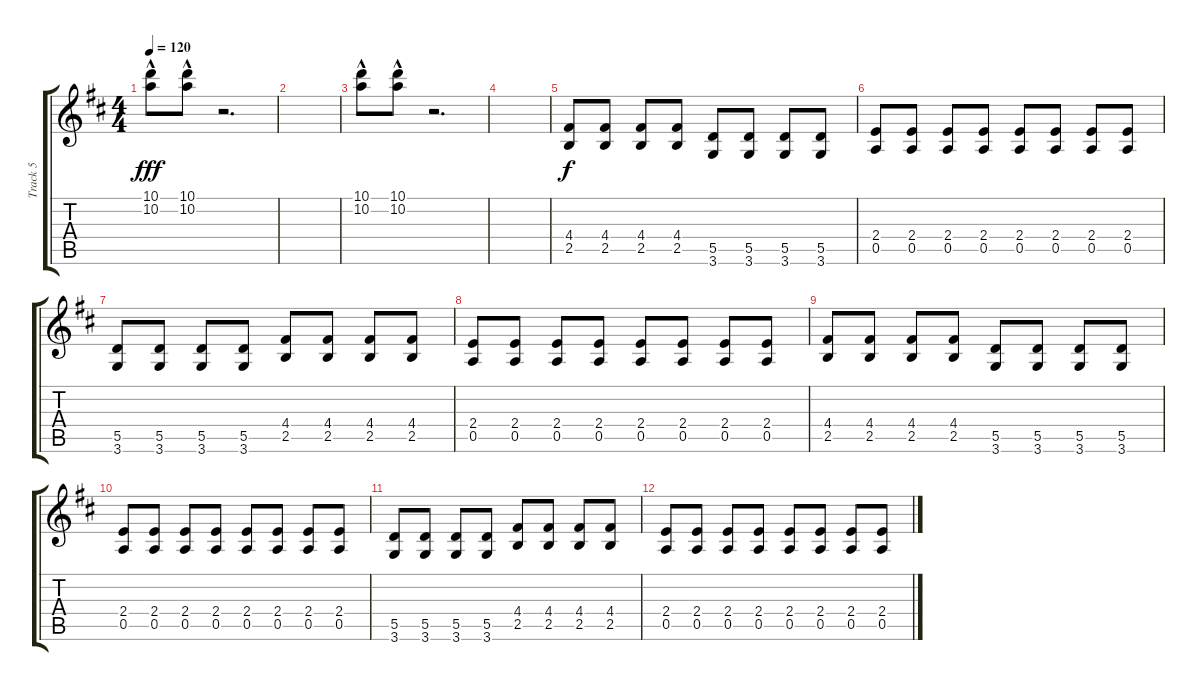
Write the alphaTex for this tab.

\track ("Track 5" "Track 5") {instrument distortionguitar}
\staff {score tabs}
\tuning (E4 B3 G3 D3 A2 E2) {hide}
\ts (4 4)
\tempo 120
\clef g2
\ks d
(10.1 10.2{hac}).8{dy fff} (10.1 10.2{hac}).8 r.2{d} |
|
(10.1 10.2{hac}).8 (10.1 10.2{hac}).8 r.2{d} |
|
(4.4 2.5).8{dy f} (4.4 2.5).8 (4.4 2.5).8 (4.4 2.5).8 (5.5 3.6).8 (5.5 3.6).8 (5.5 3.6).8 (5.5 3.6).8 |
(2.4 0.5).8 (2.4 0.5).8 (2.4 0.5).8 (2.4 0.5).8 (2.4 0.5).8 (2.4 0.5).8 (2.4 0.5).8 (2.4 0.5).8 |
(5.5 3.6).8 (5.5 3.6).8 (5.5 3.6).8 (5.5 3.6).8 (4.4 2.5).8 (4.4 2.5).8 (4.4 2.5).8 (4.4 2.5).8 |
(2.4 0.5).8 (2.4 0.5).8 (2.4 0.5).8 (2.4 0.5).8 (2.4 0.5).8 (2.4 0.5).8 (2.4 0.5).8 (2.4 0.5).8 |
(4.4 2.5).8 (4.4 2.5).8 (4.4 2.5).8 (4.4 2.5).8 (5.5 3.6).8 (5.5 3.6).8 (5.5 3.6).8 (5.5 3.6).8 |
(2.4 0.5).8 (2.4 0.5).8 (2.4 0.5).8 (2.4 0.5).8 (2.4 0.5).8 (2.4 0.5).8 (2.4 0.5).8 (2.4 0.5).8 |
(5.5 3.6).8 (5.5 3.6).8 (5.5 3.6).8 (5.5 3.6).8 (4.4 2.5).8 (4.4 2.5).8 (4.4 2.5).8 (4.4 2.5).8 |
(2.4 0.5).8 (2.4 0.5).8 (2.4 0.5).8 (2.4 0.5).8 (2.4 0.5).8 (2.4 0.5).8 (2.4 0.5).8 (2.4 0.5).8
